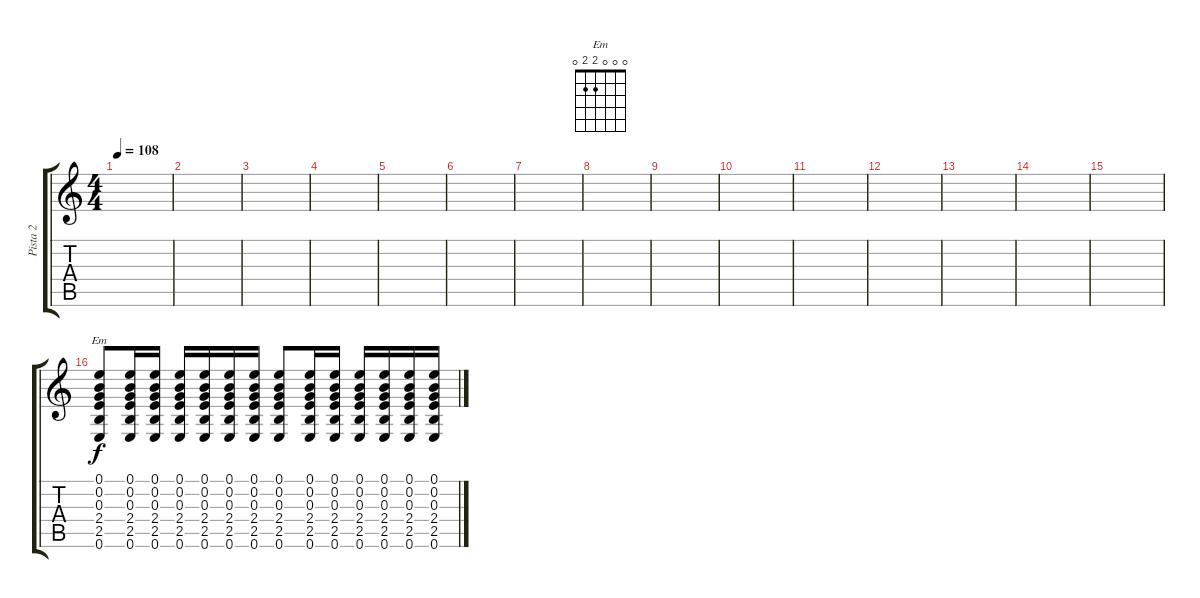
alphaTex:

\track ("Pista 2" "Pista 2") {instrument acousticguitarsteel}
\staff {score tabs}
\tuning (E4 B3 G3 D3 A2 E2) {hide}
\chord ("Em" 0 0 0 2 2 0)
\ts (4 4)
\tempo 108
\clef g2
\ks c
|
|
|
|
|
|
|
|
|
|
|
|
|
|
|
(0.1 0.2 0.3 2.4 2.5 0.6).8{ch "Em"} (0.1 0.2 0.3 2.4 2.5 0.6).16 (0.1 0.2 0.3 2.4 2.5 0.6).16 (0.1 0.2 0.3 2.4 2.5 0.6).16 (0.1 0.2 0.3 2.4 2.5 0.6).16 (0.1 0.2 0.3 2.4 2.5 0.6).16 (0.1 0.2 0.3 2.4 2.5 0.6).16 (0.1 0.2 0.3 2.4 2.5 0.6).8 (0.1 0.2 0.3 2.4 2.5 0.6).16 (0.1 0.2 0.3 2.4 2.5 0.6).16 (0.1 0.2 0.3 2.4 2.5 0.6).16 (0.1 0.2 0.3 2.4 2.5 0.6).16 (0.1 0.2 0.3 2.4 2.5 0.6).16 (0.1 0.2 0.3 2.4 2.5 0.6).16
